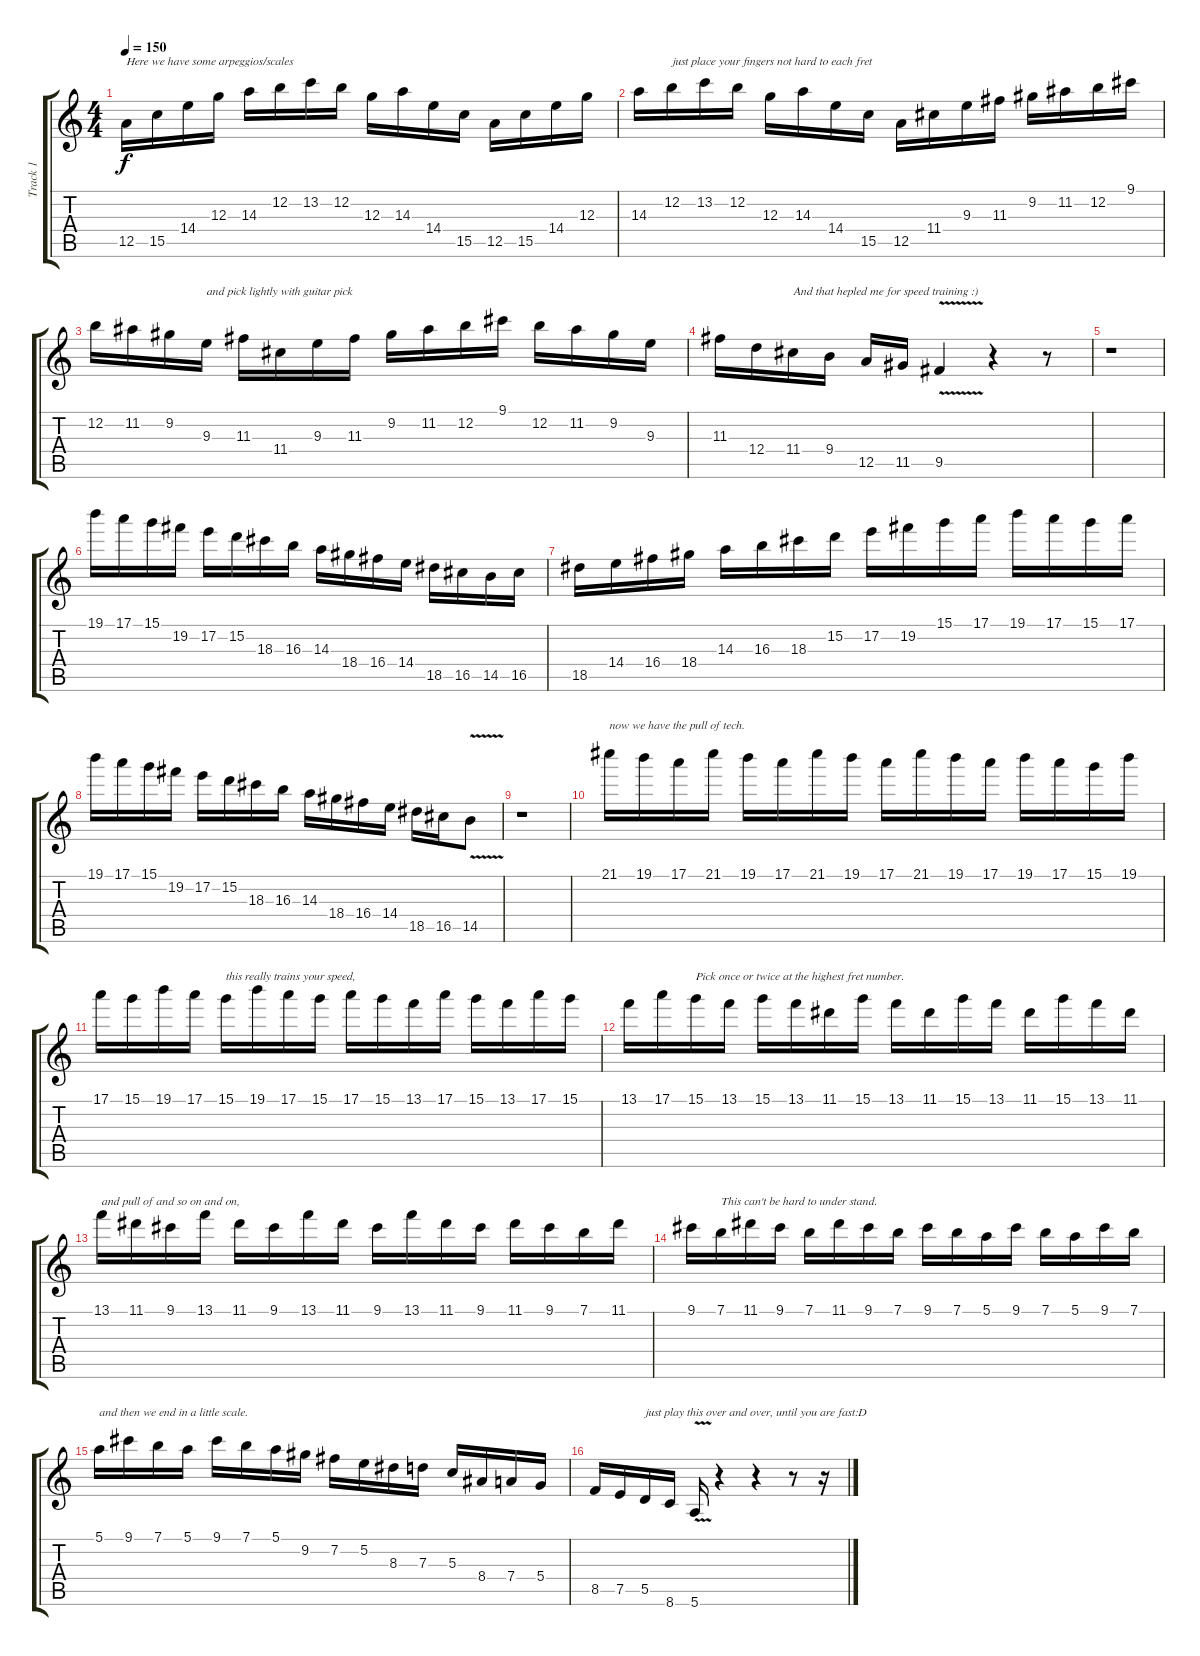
\track ("Track 1" "Track 1") {instrument distortionguitar}
\staff {score tabs}
\tuning (E4 B3 G3 D3 A2 E2) {hide}
\ts (4 4)
\tempo 150
\clef g2
\ks c
12.5.16{txt "Here we have some arpeggios/scales" dy f instrument distortionguitar} 15.5.16 14.4.16 12.3.16 14.3.16 12.2.16 13.2.16 12.2.16 12.3.16 14.3.16 14.4.16 15.5.16 12.5.16 15.5.16 14.4.16 12.3.16 |
14.3.16 12.2.16{txt "just place your fingers not hard to each fret"} 13.2.16 12.2.16 12.3.16 14.3.16 14.4.16 15.5.16 12.5.16 11.4.16 9.3.16 11.3.16 9.2.16 11.2.16 12.2.16 9.1.16 |
12.2.16 11.2.16 9.2.16 9.3.16{txt "and pick lightly with guitar pick"} 11.3.16 11.4.16 9.3.16 11.3.16 9.2.16 11.2.16 12.2.16 9.1.16 12.2.16 11.2.16 9.2.16 9.3.16 |
11.3.16 12.4.16 11.4.16{txt "And that hepled me for speed training :)"} 9.4.16 12.5.16 11.5.16 9.5{v}.4 r.4 r.8 |
r.1 |
19.1.16 17.1.16 15.1.16 19.2.16 17.2.16 15.2.16 18.3.16 16.3.16 14.3.16 18.4.16 16.4.16 14.4.16 18.5.16 16.5.16 14.5.16 16.5.16 |
18.5.16 14.4.16 16.4.16 18.4.16 14.3.16 16.3.16 18.3.16 15.2.16 17.2.16 19.2.16 15.1.16 17.1.16 19.1.16 17.1.16 15.1.16 17.1.16 |
19.1.16 17.1.16 15.1.16 19.2.16 17.2.16 15.2.16 18.3.16 16.3.16 14.3.16 18.4.16 16.4.16 14.4.16 18.5.16 16.5.16 14.5{v}.8 |
r.1 |
21.1.16{txt "now we have the pull of tech."} 19.1.16 17.1.16 21.1.16 19.1.16 17.1.16 21.1.16 19.1.16 17.1.16 21.1.16 19.1.16 17.1.16 19.1.16 17.1.16 15.1.16 19.1.16 |
17.1.16 15.1.16 19.1.16 17.1.16 15.1.16{txt "this really trains your speed, "} 19.1.16 17.1.16 15.1.16 17.1.16 15.1.16 13.1.16 17.1.16 15.1.16 13.1.16 17.1.16 15.1.16 |
13.1.16 17.1.16 15.1.16{txt "Pick once or twice at the highest fret number."} 13.1.16 15.1.16 13.1.16 11.1.16 15.1.16 13.1.16 11.1.16 15.1.16 13.1.16 11.1.16 15.1.16 13.1.16 11.1.16 |
13.1.16{txt "and pull of and so on and on,"} 11.1.16 9.1.16 13.1.16 11.1.16 9.1.16 13.1.16 11.1.16 9.1.16 13.1.16 11.1.16 9.1.16 11.1.16 9.1.16 7.1.16 11.1.16 |
9.1.16 7.1.16{txt "This can't be hard to under stand."} 11.1.16 9.1.16 7.1.16 11.1.16 9.1.16 7.1.16 9.1.16 7.1.16 5.1.16 9.1.16 7.1.16 5.1.16 9.1.16 7.1.16 |
5.1.16{txt "and then we end in a little scale."} 9.1.16 7.1.16 5.1.16 9.1.16 7.1.16 5.1.16 9.2.16 7.2.16 5.2.16 8.3.16 7.3.16 5.3.16 8.4.16 7.4.16 5.4.16 |
8.5.16 7.5.16 5.5.16{txt "just play this over and over, until you are fast:D"} 8.6.16 5.6{v}.16 r.4 r.4 r.8 r.16
